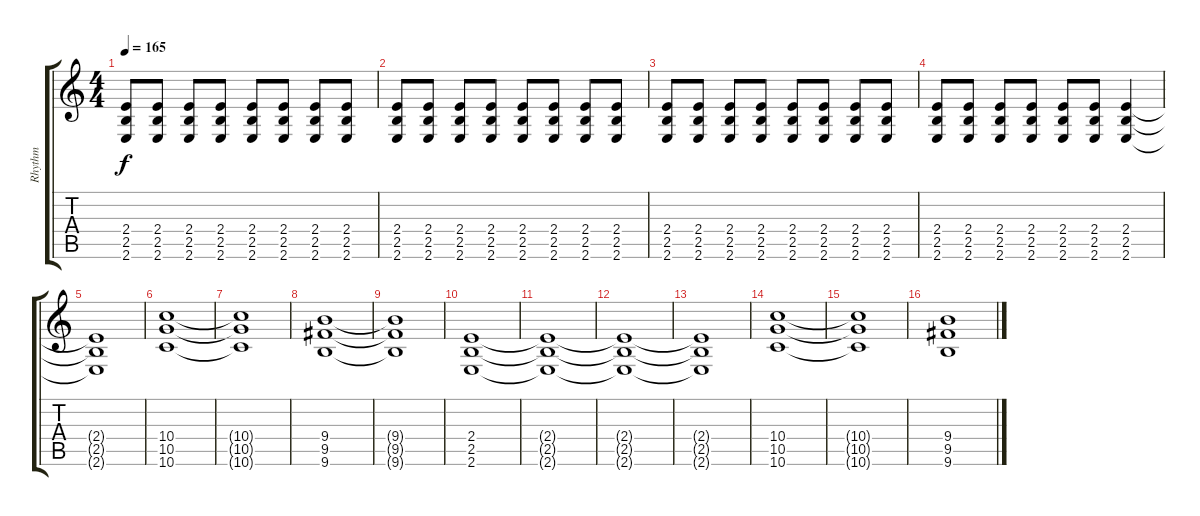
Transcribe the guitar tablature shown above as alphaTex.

\track ("Rhythm" "Rhythm") {instrument distortionguitar}
\staff {score tabs}
\tuning (E4 B3 G3 D3 A2 D2) {hide}
\ts (4 4)
\tempo 165
\clef g2
\ks c
(2.4 2.5 2.6).8{dy f} (2.4 2.5 2.6).8 (2.4 2.5 2.6).8 (2.4 2.5 2.6).8 (2.4 2.5 2.6).8 (2.4 2.5 2.6).8 (2.4 2.5 2.6).8 (2.4 2.5 2.6).8 |
(2.4 2.5 2.6).8 (2.4 2.5 2.6).8 (2.4 2.5 2.6).8 (2.4 2.5 2.6).8 (2.4 2.5 2.6).8 (2.4 2.5 2.6).8 (2.4 2.5 2.6).8 (2.4 2.5 2.6).8 |
(2.4 2.5 2.6).8 (2.4 2.5 2.6).8 (2.4 2.5 2.6).8 (2.4 2.5 2.6).8 (2.4 2.5 2.6).8 (2.4 2.5 2.6).8 (2.4 2.5 2.6).8 (2.4 2.5 2.6).8 |
(2.4 2.5 2.6).8 (2.4 2.5 2.6).8 (2.4 2.5 2.6).8 (2.4 2.5 2.6).8 (2.4 2.5 2.6).8 (2.4 2.5 2.6).8 (2.4 2.5 2.6).4 |
(2.4{t} 2.5{t} 2.6{t}).1 |
(10.4 10.5 10.6).1 |
(10.4{t} 10.5{t} 10.6{t}).1 |
(9.4 9.5 9.6).1 |
(9.4{t} 9.5{t} 9.6{t}).1 |
(2.4 2.5 2.6).1 |
(2.4{t} 2.5{t} 2.6{t}).1 |
(2.4{t} 2.5{t} 2.6{t}).1 |
(2.4{t} 2.5{t} 2.6{t}).1 |
(10.4 10.5 10.6).1 |
(10.4{t} 10.5{t} 10.6{t}).1 |
(9.4 9.5 9.6).1
